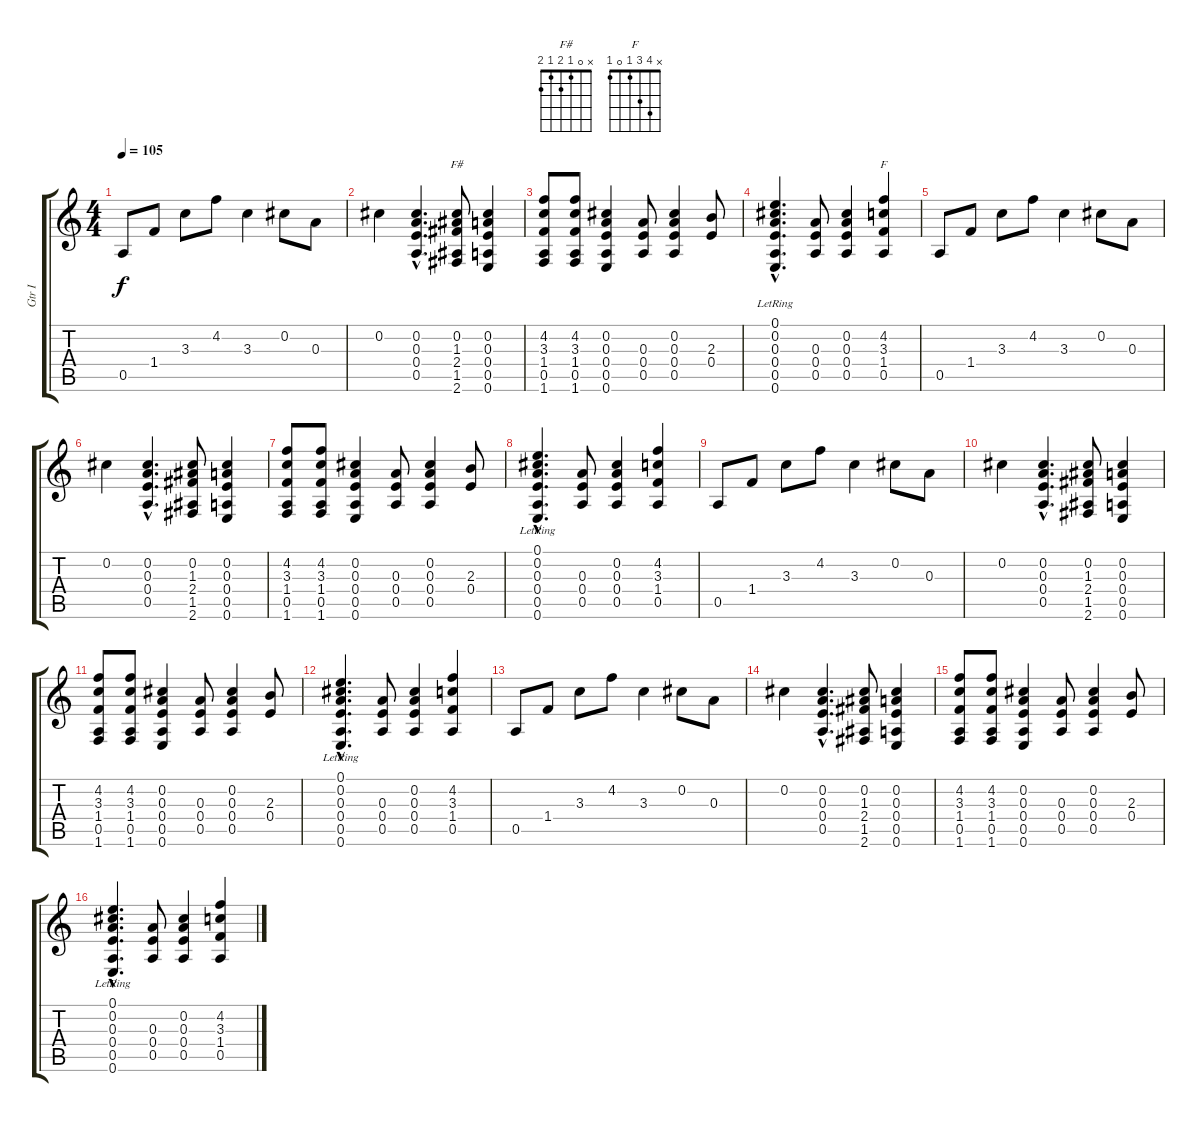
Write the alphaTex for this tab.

\track ("Gtr I" "Gtr I") {instrument acousticguitarsteel}
\staff {score tabs}
\tuning (E4 Db4 A3 E3 A2 E2) {hide}
\chord ("F#" x 0 1 2 1 2)
\chord ("F" x 4 3 1 0 1)
\ts (4 4)
\tempo 105
\clef g2
\ks c
0.5.8{dy f} 1.4.8 3.3.8 4.2.8 3.3.4 0.2.8 0.3.8 |
0.2.4 (0.2{hac} 0.3{hac} 0.4{hac} 0.5{hac}).4{d} (0.2 1.3 2.4 1.5 2.6).8{ch "F#"} (0.2 0.3 0.4 0.5 0.6).4 |
(4.2 3.3 1.4 0.5 1.6).8 (4.2 3.3 1.4 0.5 1.6).8 (0.2 0.3 0.4 0.5 0.6).4 (0.3 0.4 0.5).8 (0.2 0.3 0.4 0.5).4 (2.3 0.4).8 |
(0.1{hac} 0.2{hac} 0.3{hac} 0.4{hac} 0.5{hac} 0.6{hac lr}).4{d} (0.3 0.4 0.5).8 (0.2 0.3 0.4 0.5).4 (4.2 3.3 1.4 0.5).4{ch "F"} |
0.5.8 1.4.8 3.3.8 4.2.8 3.3.4 0.2.8 0.3.8 |
0.2.4 (0.2{hac} 0.3{hac} 0.4{hac} 0.5{hac}).4{d} (0.2 1.3 2.4 1.5 2.6).8 (0.2 0.3 0.4 0.5 0.6).4 |
(4.2 3.3 1.4 0.5 1.6).8 (4.2 3.3 1.4 0.5 1.6).8 (0.2 0.3 0.4 0.5 0.6).4 (0.3 0.4 0.5).8 (0.2 0.3 0.4 0.5).4 (2.3 0.4).8 |
(0.1{hac} 0.2{hac} 0.3{hac} 0.4{hac} 0.5{hac} 0.6{hac lr}).4{d} (0.3 0.4 0.5).8 (0.2 0.3 0.4 0.5).4 (4.2 3.3 1.4 0.5).4 |
0.5.8 1.4.8 3.3.8 4.2.8 3.3.4 0.2.8 0.3.8 |
0.2.4 (0.2{hac} 0.3{hac} 0.4{hac} 0.5{hac}).4{d} (0.2 1.3 2.4 1.5 2.6).8 (0.2 0.3 0.4 0.5 0.6).4 |
(4.2 3.3 1.4 0.5 1.6).8 (4.2 3.3 1.4 0.5 1.6).8 (0.2 0.3 0.4 0.5 0.6).4 (0.3 0.4 0.5).8 (0.2 0.3 0.4 0.5).4 (2.3 0.4).8 |
(0.1{hac} 0.2{hac} 0.3{hac} 0.4{hac} 0.5{hac} 0.6{hac lr}).4{d} (0.3 0.4 0.5).8 (0.2 0.3 0.4 0.5).4 (4.2 3.3 1.4 0.5).4 |
0.5.8 1.4.8 3.3.8 4.2.8 3.3.4 0.2.8 0.3.8 |
0.2.4 (0.2{hac} 0.3{hac} 0.4{hac} 0.5{hac}).4{d} (0.2 1.3 2.4 1.5 2.6).8 (0.2 0.3 0.4 0.5 0.6).4 |
(4.2 3.3 1.4 0.5 1.6).8 (4.2 3.3 1.4 0.5 1.6).8 (0.2 0.3 0.4 0.5 0.6).4 (0.3 0.4 0.5).8 (0.2 0.3 0.4 0.5).4 (2.3 0.4).8 |
(0.1{hac} 0.2{hac} 0.3{hac} 0.4{hac} 0.5{hac} 0.6{hac lr}).4{d volume 0} (0.3 0.4 0.5).8 (0.2 0.3 0.4 0.5).4 (4.2 3.3 1.4 0.5).4
